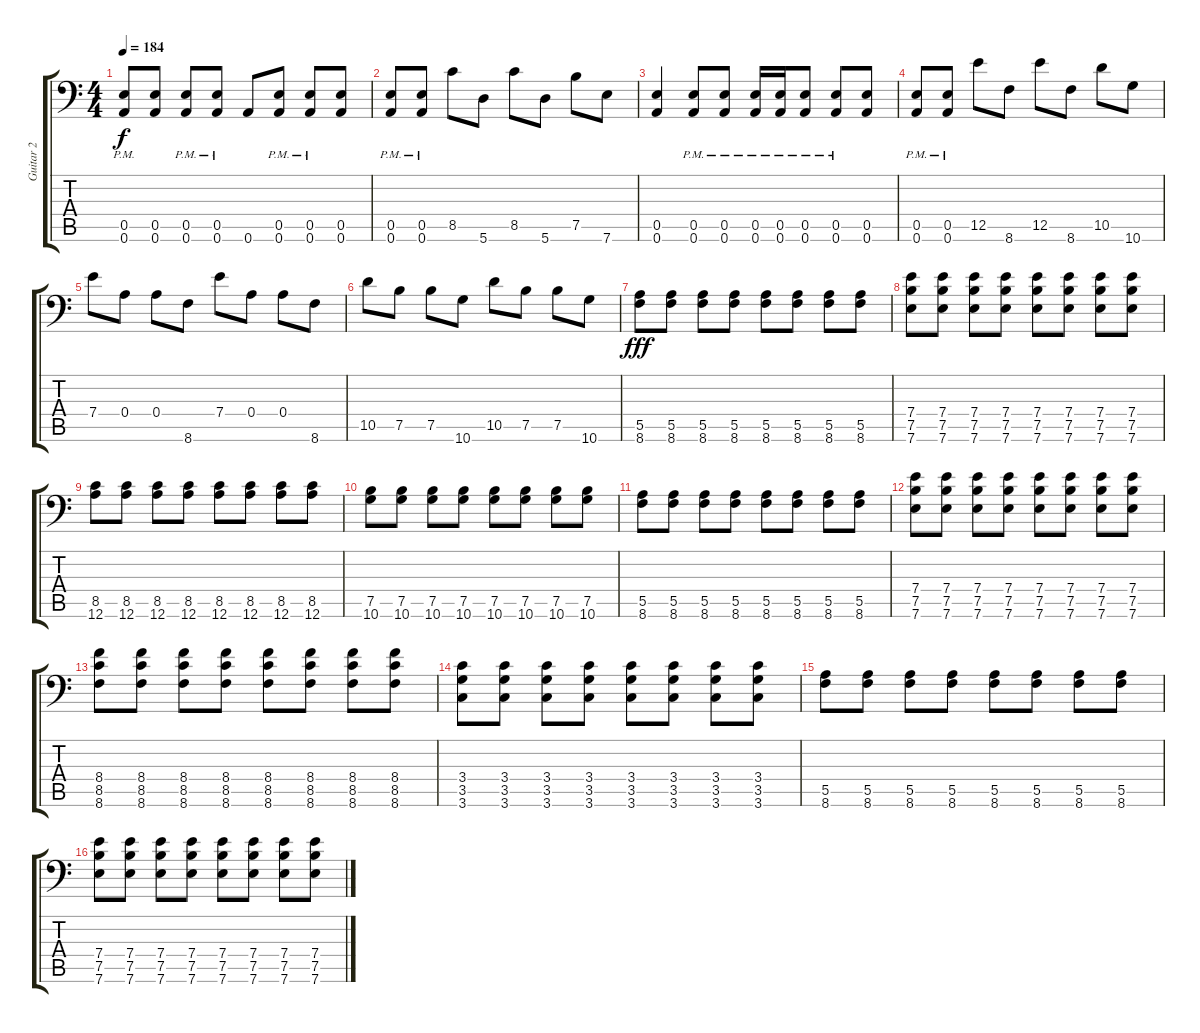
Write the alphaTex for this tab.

\track ("Guitar 2" "Guitar 2") {instrument distortionguitar}
\staff {score tabs}
\tuning (B3 Gb3 D3 A2 E2 A1) {hide}
\ts (4 4)
\tempo 184
\clef f4
\ks c
(0.5{pm} 0.6{pm}).8{dy f} (0.5 0.6).8 (0.5{pm} 0.6{pm}).8 (0.5{pm} 0.6{pm}).8 0.6.8 (0.5{pm} 0.6{pm}).8 (0.5{pm} 0.6{pm}).8 (0.5 0.6).8 |
(0.5{pm} 0.6{pm}).8 (0.5{pm} 0.6{pm}).8 8.5.8 5.6.8 8.5.8 5.6.8 7.5.8 7.6.8 |
(0.5 0.6).4 (0.5{pm} 0.6{pm}).8 (0.5{pm} 0.6{pm}).8 (0.5{pm} 0.6{pm}).16 (0.5{pm} 0.6{pm}).16 (0.5{pm} 0.6{pm}).8 (0.5{pm} 0.6{pm}).8 (0.5 0.6).8 |
(0.5{pm} 0.6{pm}).8 (0.5{pm} 0.6{pm}).8 12.5.8 8.6.8 12.5.8 8.6.8 10.5.8 10.6.8 |
7.4.8 0.4.8 0.4.8 8.6.8 7.4.8 0.4.8 0.4.8 8.6.8 |
10.5.8 7.5.8 7.5.8 10.6.8 10.5.8 7.5.8 7.5.8 10.6.8 |
(5.5 8.6).8{dy fff} (5.5 8.6).8 (5.5 8.6).8 (5.5 8.6).8 (5.5 8.6).8 (5.5 8.6).8 (5.5 8.6).8 (5.5 8.6).8 |
(7.4 7.5 7.6).8 (7.4 7.5 7.6).8 (7.4 7.5 7.6).8 (7.4 7.5 7.6).8 (7.4 7.5 7.6).8 (7.4 7.5 7.6).8 (7.4 7.5 7.6).8 (7.4 7.5 7.6).8 |
(8.5 12.6).8 (8.5 12.6).8 (8.5 12.6).8 (8.5 12.6).8 (8.5 12.6).8 (8.5 12.6).8 (8.5 12.6).8 (8.5 12.6).8 |
(7.5 10.6).8 (7.5 10.6).8 (7.5 10.6).8 (7.5 10.6).8 (7.5 10.6).8 (7.5 10.6).8 (7.5 10.6).8 (7.5 10.6).8 |
(5.5 8.6).8 (5.5 8.6).8 (5.5 8.6).8 (5.5 8.6).8 (5.5 8.6).8 (5.5 8.6).8 (5.5 8.6).8 (5.5 8.6).8 |
(7.4 7.5 7.6).8 (7.4 7.5 7.6).8 (7.4 7.5 7.6).8 (7.4 7.5 7.6).8 (7.4 7.5 7.6).8 (7.4 7.5 7.6).8 (7.4 7.5 7.6).8 (7.4 7.5 7.6).8 |
(8.4 8.5 8.6).8 (8.4 8.5 8.6).8 (8.4 8.5 8.6).8 (8.4 8.5 8.6).8 (8.4 8.5 8.6).8 (8.4 8.5 8.6).8 (8.4 8.5 8.6).8 (8.4 8.5 8.6).8 |
(3.4 3.5 3.6).8 (3.4 3.5 3.6).8 (3.4 3.5 3.6).8 (3.4 3.5 3.6).8 (3.4 3.5 3.6).8 (3.4 3.5 3.6).8 (3.4 3.5 3.6).8 (3.4 3.5 3.6).8 |
(5.5 8.6).8 (5.5 8.6).8 (5.5 8.6).8 (5.5 8.6).8 (5.5 8.6).8 (5.5 8.6).8 (5.5 8.6).8 (5.5 8.6).8 |
(7.4 7.5 7.6).8 (7.4 7.5 7.6).8 (7.4 7.5 7.6).8 (7.4 7.5 7.6).8 (7.4 7.5 7.6).8 (7.4 7.5 7.6).8 (7.4 7.5 7.6).8 (7.4 7.5 7.6).8
